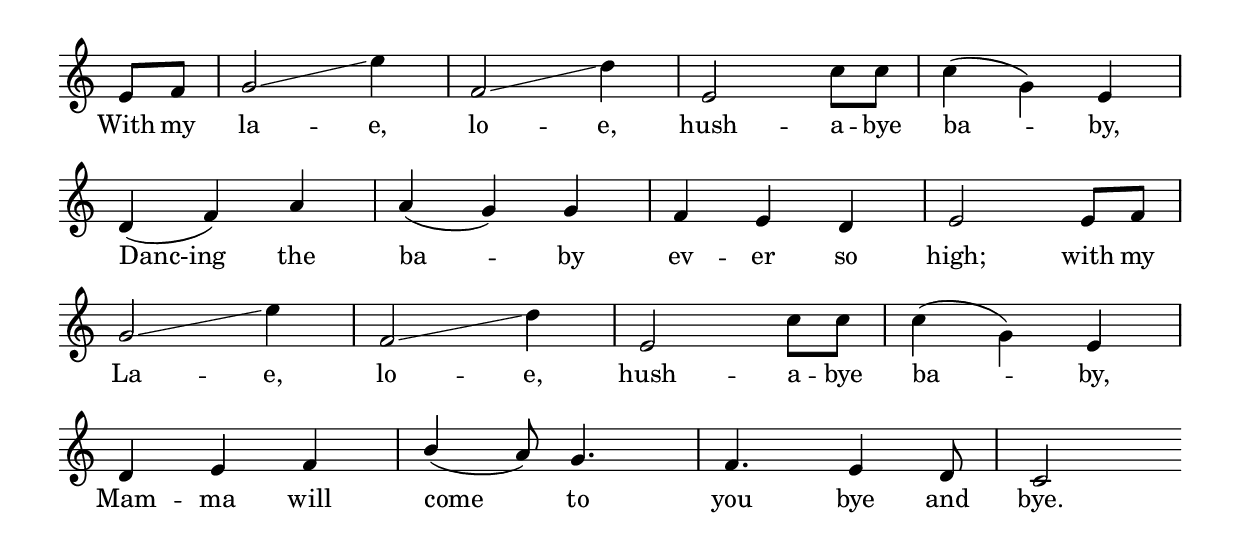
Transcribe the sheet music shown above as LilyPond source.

\version "2.8.8"

\paper {
 indent = 0\mm
}

trackAchannelA = \relative c {
 
  \time 3/4 

  \partial 4
  e'8 f8 |
  % 2
  g2\glissando e'4 |
  % 3
  f,2\glissando d'4 |
  % 4
  e,2 c'8 c |
  % 5
  c4( \stemDown g) \stemNeutral e |
\break
  % 6
  d( f) a |
  % 7
  a( g) g |
  % 8
  f e d |
  % 9
  e2 e8 f |
\break
  % 10
  g2\glissando e'4 |
  % 11
  f,2\glissando d'4 |
  % 12
  e,2 c'8 c |
  % 13
  c4( \stemDown g) \stemNeutral e |
\break
  % 14
  d e f |
  % 15
  \stemUp b( \stemNeutral a8) g4. |
  % 16
  f e4 d8 |
  % 17
  c2

}
\addlyrics { With my la -- e, lo -- e, hush -- a -- bye ba -- by,
             Danc-ing the ba -- by ev -- er so high;
             with my La -- e, lo -- e, hush -- a -- bye ba -- by,
             Mam -- ma will come4. to you bye and bye. }

trackA = <<
  \context Voice = channelA \trackAchannelA
>>


\score {
  <<
    \context Staff=trackA \trackA
  >>
\midi { \tempo 4 = 140  }
\layout {
 \context {
  \Score \remove "Bar_number_engraver"
}
\context {
   \Staff \remove "Time_signature_engraver"
  }
 }

}
